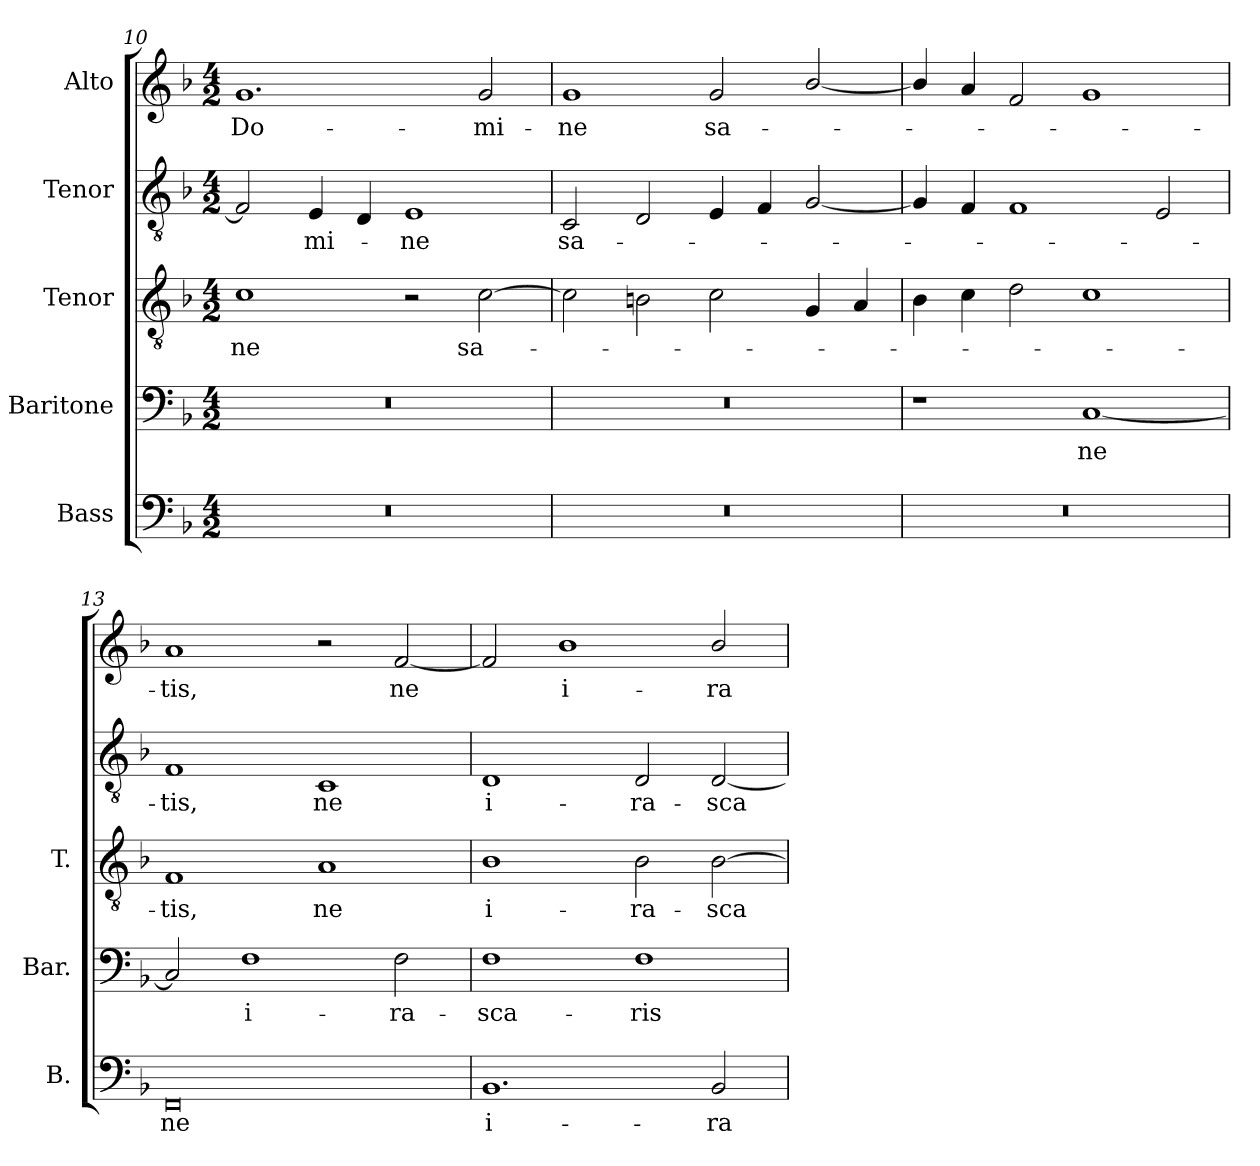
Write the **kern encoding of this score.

**kern	**text	**kern	**text	**kern	**text	**kern	**text	**kern	**text
*part5	*part5	*part4	*part4	*part3	*part3	*part2	*part2	*part1	*part1
*staff5	*staff5	*staff4	*staff4	*staff3	*staff3	*staff2	*staff2	*staff1	*staff1
*I"Bass	*	*I"Baritone	*	*I"Tenor	*	*I"Tenor	*	*I"Alto	*
*I'B.	*	*I'Bar.	*	*I'T.	*	*	*	*	*
*clefF4	*	*clefF4	*	*clefGv2	*	*clefGv2	*	*clefG2	*
*	*	*	*	*ITrd7c12	*	*	*	*	*
*k[b-]	*	*k[b-]	*	*k[b-]	*	*k[b-]	*	*k[b-]	*
*F:	*	*F:	*	*F:	*	*F:	*	*F:	*
*M4/2	*	*M4/2	*	*M4/2	*	*M4/2	*	*M4/2	*
=10	=10	=10	=10	=10	=10	=10	=10	=10	=10
!LO:N:vis=1	!	!LO:N:vis=1	!	!	!	!	!	!	!
!	!	!	!	!	!LO:LY:b:color=#000000	!	!	!	!
!	!	!	!	!	!	!	!	!	!LO:LY:b:color=#000000
0r	.	0r	.	1Ci	-ne	2Fi/]	.	1.gi	Do-
!	!	!	!	!	!	!	!LO:LY:b:color=#000000	!	!
.	.	.	.	.	.	4Ei/	-mi-	.	.
.	.	.	.	.	.	4Di/	.	.	.
!	!	!	!	!	!	!	!LO:LY:b:color=#000000	!	!
.	.	.	.	2r	.	1Ei	-ne	.	.
!	!	!	!	!	!LO:LY:b:color=#000000	!	!	!	!
!	!	!	!	!	!	!	!	!	!LO:LY:b:color=#000000
.	.	.	.	[2Ci\	sa-	.	.	2gi/	-mi-
!!LO:LB:g=z
=11	=11	=11	=11	=11	=11	=11	=11	=11	=11
!LO:N:vis=1	!	!LO:N:vis=1	!	!	!	!	!	!	!
!	!	!	!	!	!	!	!LO:LY:b:color=#000000	!	!
!	!	!	!	!	!	!	!	!	!LO:LY:b:color=#000000
0r	.	0r	.	2Ci\]	.	2Ci/	sa-	1gi	-ne
.	.	.	.	2BBni\	.	2Di/	.	.	.
!	!	!	!	!	!	!	!	!	!LO:LY:b:color=#000000
.	.	.	.	2Ci\	.	4Ei/	.	2gi/	sa-
.	.	.	.	.	.	4Fi/	.	.	.
.	.	.	.	4GGi/	.	[2Gi/	.	[2b-i/	.
.	.	.	.	4AAi/	.	.	.	.	.
=12	=12	=12	=12	=12	=12	=12	=12	=12	=12
!LO:N:vis=1	!	!	!	!	!	!	!	!	!
0r	.	1r	.	4BB-i\	.	4Gi/]	.	4b-i/]	.
.	.	.	.	4Ci\	.	4Fi/	.	4ai/	.
.	.	.	.	2Di\	.	1Fi	.	2fi/	.
!	!	!	!LO:LY:b:color=#000000	!	!	!	!	!	!
.	.	[1Ci	ne	1Ci	.	.	.	1gi	.
.	.	.	.	.	.	2Ei/	.	.	.
=13	=13	=13	=13	=13	=13	=13	=13	=13	=13
!	!LO:LY:b:color=#000000	!	!	!	!	!	!	!	!
!	!	!	!	!	!LO:LY:b:color=#000000	!	!	!	!
!	!	!	!	!	!	!	!LO:LY:b:color=#000000	!	!
!	!	!	!	!	!	!	!	!	!LO:LY:b:color=#000000
0FFi	ne	2Ci/]	.	1FFi	-tis,	1Fi	-tis,	1ai	-tis,
!	!	!	!LO:LY:b:color=#000000	!	!	!	!	!	!
.	.	1Fi	i-	.	.	.	.	.	.
!	!	!	!	!	!LO:LY:b:color=#000000	!	!	!	!
!	!	!	!	!	!	!	!LO:LY:b:color=#000000	!	!
.	.	.	.	1AAi	ne	1Ci	ne	2r	.
!	!	!	!LO:LY:b:color=#000000	!	!	!	!	!	!
!	!	!	!	!	!	!	!	!	!LO:LY:b:color=#000000
.	.	2Fi\	-ra-	.	.	.	.	[2fi/	ne
=14	=14	=14	=14	=14	=14	=14	=14	=14	=14
!	!LO:LY:b:color=#000000	!	!	!	!	!	!	!	!
!	!	!	!LO:LY:b:color=#000000	!	!	!	!	!	!
!	!	!	!	!	!LO:LY:b:color=#000000	!	!	!	!
!	!	!	!	!	!	!	!LO:LY:b:color=#000000	!	!
1.BB-i	i-	1Fi	-sca-	1BB-i	i-	1Di	i-	2fi/]	.
!	!	!	!	!	!	!	!	!	!LO:LY:b:color=#000000
.	.	.	.	.	.	.	.	1b-i	i-
!	!	!	!LO:LY:b:color=#000000	!	!	!	!	!	!
!	!	!	!	!	!LO:LY:b:color=#000000	!	!	!	!
!	!	!	!	!	!	!	!LO:LY:b:color=#000000	!	!
.	.	1Fi	-ris	2BB-i\	-ra-	2Di/	-ra-	.	.
!	!LO:LY:b:color=#000000	!	!	!	!	!	!	!	!
!	!	!	!	!	!LO:LY:b:color=#000000	!	!	!	!
!	!	!	!	!	!	!	!LO:LY:b:color=#000000	!	!
!	!	!	!	!	!	!	!	!	!LO:LY:b:color=#000000
2BB-i/	-ra-	.	.	[2BB-i\	-sca-	[2Di/	-sca-	2b-i/	-ra-
=	=	=	=	=	=	=	=	=	=
*-	*-	*-	*-	*-	*-	*-	*-	*-	*-
